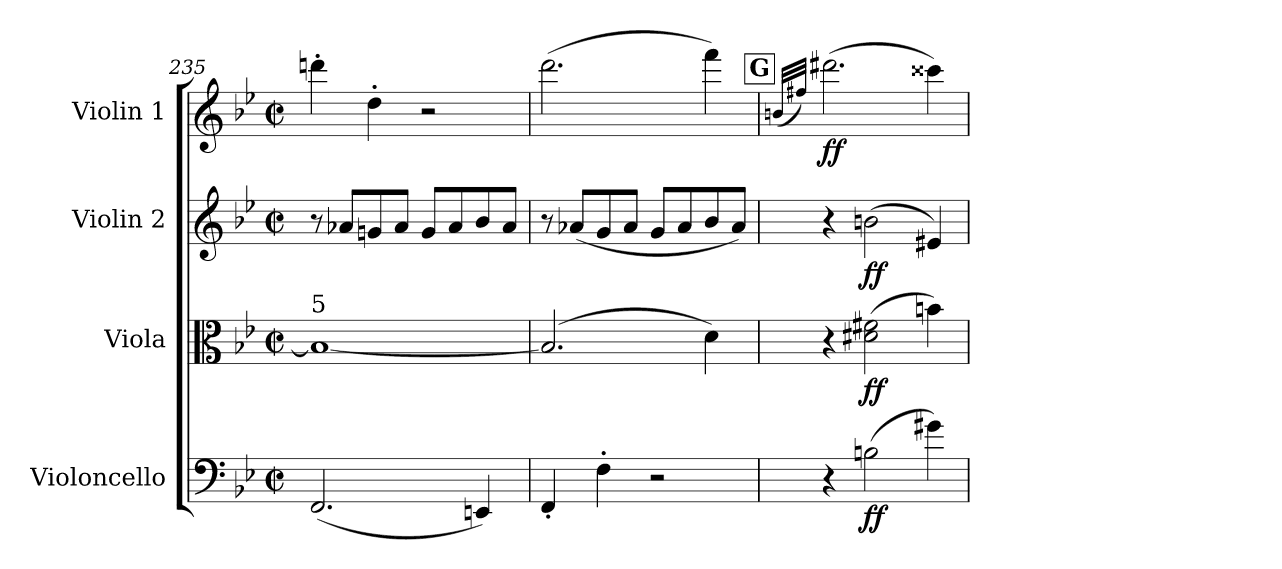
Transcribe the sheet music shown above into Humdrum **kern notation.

**kern	**dynam	**kern	**dynam	**kern	**dynam	**kern	**dynam
*part4	*part4	*part3	*part3	*part2	*part2	*part1	*part1
*staff4	*staff4	*staff3	*staff3	*staff2	*staff2	*staff1	*staff1
*I"Violoncello	*	*I"Viola	*	*I"Violin 2	*	*I"Violin 1	*
*I'Vc	*	*I'Vla	*	*I'Vln	*	*I'Vln	*
*clefF4	*	*clefC3	*	*clefG2	*	*clefG2	*
*k[b-e-]	*	*k[b-e-]	*	*k[b-e-]	*	*k[b-e-]	*
*M2/2	*	*M2/2	*	*M2/2	*	*M2/2	*
*met(c|)	*	*met(c|)	*	*met(c|)	*	*met(c|)	*
=235	=235	=235	=235	=235	=235	=235	=235
!	!	!LO:TX:a:t=5	!	!	!	!	!
(<2.FF/	.	1B-_	.	8r	.	4dddn'\	.
.	.	.	.	8a-X/L	.	.	.
.	.	.	.	8gn/	.	4dd'\	.
.	.	.	.	8a-/J	.	.	.
.	.	.	.	8g/L	.	2r	.
.	.	.	.	8a-/	.	.	.
4EEn/)	.	.	.	8b-/	.	.	.
.	.	.	.	8a-/J	.	.	.
=236	=236	=236	=236	=236	=236	=236	=236
4FF'/	.	(2.B-/]	.	8r	.	(2.ddd\	.
.	.	.	.	(8a-X/L	.	.	.
4F'\	.	.	.	8g/	.	.	.
.	.	.	.	8a-/J	.	.	.
2r	.	.	.	8g/L	.	.	.
.	.	.	.	8a-/	.	.	.
.	.	4d\)	.	8b-/	.	4fff\)	.
.	.	.	.	8a-/J)	.	.	.
!!LO:LB:g=z
!!LO:REH:place=s1:a:B:cj:fs=14:t=G
=237	=237	=237	=237	=237	=237	=237	=237
.	.	.	.	.	.	(32qbn/LLL	.
.	.	.	.	.	.	32qff#X/JJJ)	.
!	!	!	!	!	!	!	!LO:DY:b
4r	.	4r	.	4r	.	(2.ddd#X\	ff
!	!LO:DY:b	!	!LO:DY:b	!	!LO:DY:b	!	!
(>2Bn\	ff	(2d#X\ 2f#X\	ff	(2bn\	ff	.	.
4g#X\)	.	4bn\)	.	4e#X/)	.	4ccc##X\)	.
=	=	=	=	=	=	=	=
*-	*-	*-	*-	*-	*-	*-	*-
